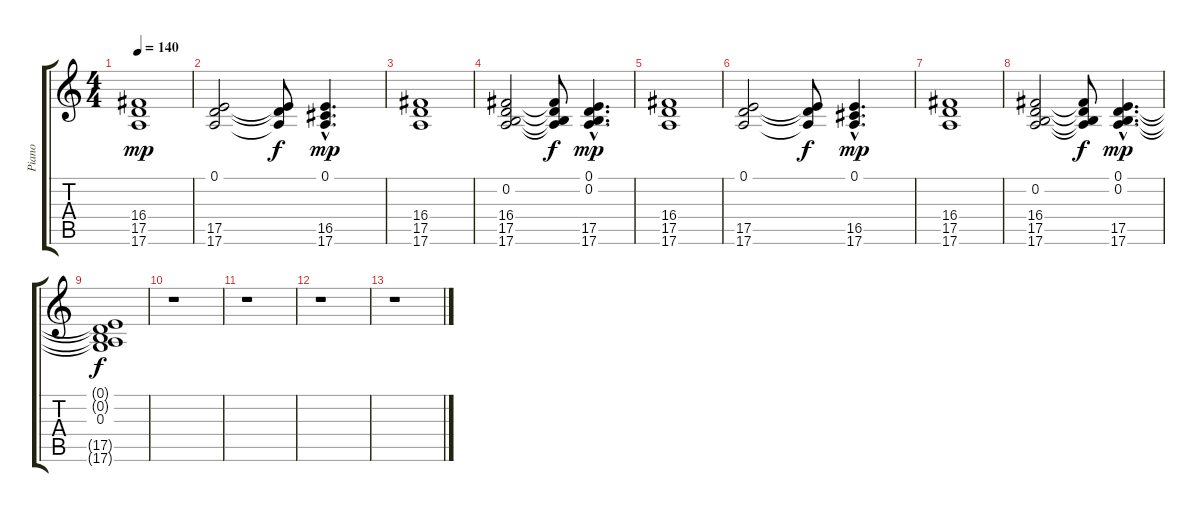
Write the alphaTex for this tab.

\track ("Piano" "Piano") {instrument brightacousticpiano}
\staff {score tabs}
\tuning (E4 B3 G3 D3 A2 E2) {hide}
\ts (4 4)
\tempo 140
\clef g2
\ks c
(16.4 17.5 17.6).1{dy mp} |
(0.1 17.5 17.6).2 (0.1{t} 17.5{t} 17.6{t}).8{dy f} (0.1{hac} 16.5{hac} 17.6{hac}).4{d dy mp} |
(16.4 17.5 17.6).1 |
(0.2 16.4 17.5 17.6).2 (0.2{t} 16.4{t} 17.5{t} 17.6{t}).8{dy f} (0.1{hac} 0.2{hac} 17.5{hac} 17.6{hac}).4{d dy mp} |
(16.4 17.5 17.6).1 |
(0.1 17.5 17.6).2 (0.1{t} 17.5{t} 17.6{t}).8{dy f} (0.1{hac} 16.5{hac} 17.6{hac}).4{d dy mp} |
(16.4 17.5 17.6).1 |
(0.2 16.4 17.5 17.6).2{volume 14} (0.2{t} 16.4{t} 17.5{t} 17.6{t}).8{dy f} (0.1{hac} 0.2{hac} 17.5{hac} 17.6{hac}).4{d dy mp volume 9} |
(0.1{t} 0.2{t} 0.3 17.5{t} 17.6{t}).1{dy f volume 5} |
r.1{volume 3} |
r.1 |
r.1 |
r.1
